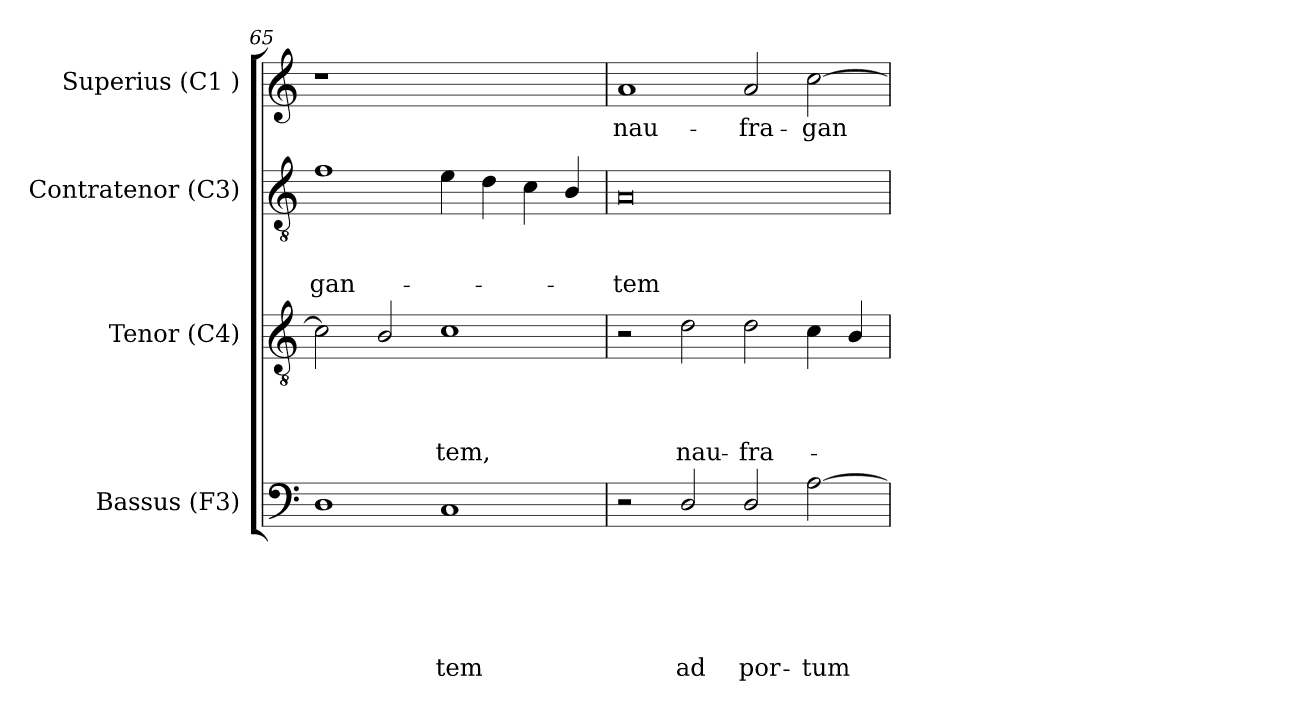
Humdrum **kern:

**kern	**text	**text	**text	**text	**text	**text	**kern	**text	**text	**text	**text	**kern	**text	**text	**text	**kern	**text
*part4	*part4	*part4	*part4	*part4	*part4	*part4	*part3	*part3	*part3	*part3	*part3	*part2	*part2	*part2	*part2	*part1	*part1
*staff4	*staff4	*staff4	*staff4	*staff4	*staff4	*staff4	*staff3	*staff3	*staff3	*staff3	*staff3	*staff2	*staff2	*staff2	*staff2	*staff1	*staff1
*I"Bassus (F3)	*	*	*	*	*	*	*I"Tenor (C4)	*	*	*	*	*I"Contratenor (C3)	*	*	*	*I"Superius (C1 )	*
*I'Bass.	*	*	*	*	*	*	*I'T.	*	*	*	*	*I'C.	*	*	*	*I'S.	*
!!LO:LB:g=z
*clefF4	*	*	*	*	*	*	*clefGv2	*	*	*	*	*clefGv2	*	*	*	*clefG2	*
*k[]	*	*	*	*	*	*	*k[]	*	*	*	*	*k[]	*	*	*	*k[]	*
*C:	*	*	*	*	*	*	*C:	*	*	*	*	*C:	*	*	*	*C:	*
=65	=65	=65	=65	=65	=65	=65	=65	=65	=65	=65	=65	=65	=65	=65	=65	=65	=65
!	!	!	!	!	!	!	!	!	!	!	!	!	!	!	!LO:LY:b	!LO:N:vis=1	!
1D	.	.	.	.	.	.	2c\]	.	.	.	.	1f	.	.	-gan-	1r	.
.	.	.	.	.	.	.	2B/	.	.	.	.	.	.	.	.	.	.
!	!	!	!	!	!	!LO:LY:b	!	!	!	!	!LO:LY:b	!	!	!	!	!	!
1C	.	.	.	.	.	-tem	1c	.	.	.	-tem,	4e\	.	.	.	1ryy	.
.	.	.	.	.	.	.	.	.	.	.	.	4d\	.	.	.	.	.
.	.	.	.	.	.	.	.	.	.	.	.	4c\	.	.	.	.	.
.	.	.	.	.	.	.	.	.	.	.	.	4B/	.	.	.	.	.
=66	=66	=66	=66	=66	=66	=66	=66	=66	=66	=66	=66	=66	=66	=66	=66	=66	=66
!	!	!	!	!	!	!	!	!	!	!	!	!	!	!	!LO:LY:b	!	!LO:LY:b
2r	.	.	.	.	.	.	2r	.	.	.	.	0A	.	.	-tem	1a	-nau-
!	!	!	!	!	!	!LO:LY:b	!	!	!	!	!LO:LY:b	!	!	!	!	!	!
2D/	.	.	.	.	.	ad	2d\	.	.	.	nau-	.	.	.	.	.	.
!	!	!	!	!	!	!LO:LY:b	!	!	!	!	!LO:LY:b	!	!	!	!	!	!LO:LY:b
2D/	.	.	.	.	.	por-	2d\	.	.	.	-fra-	.	.	.	.	2a/	-fra-
!	!	!	!	!	!	!LO:LY:b	!	!	!	!	!	!	!	!	!	!	!LO:LY:b
[>2A\	.	.	.	.	.	-tum	4c\	.	.	.	.	.	.	.	.	[>2cc\	-gan-
.	.	.	.	.	.	.	4B/	.	.	.	.	.	.	.	.	.	.
=	=	=	=	=	=	=	=	=	=	=	=	=	=	=	=	=	=
*-	*-	*-	*-	*-	*-	*-	*-	*-	*-	*-	*-	*-	*-	*-	*-	*-	*-
